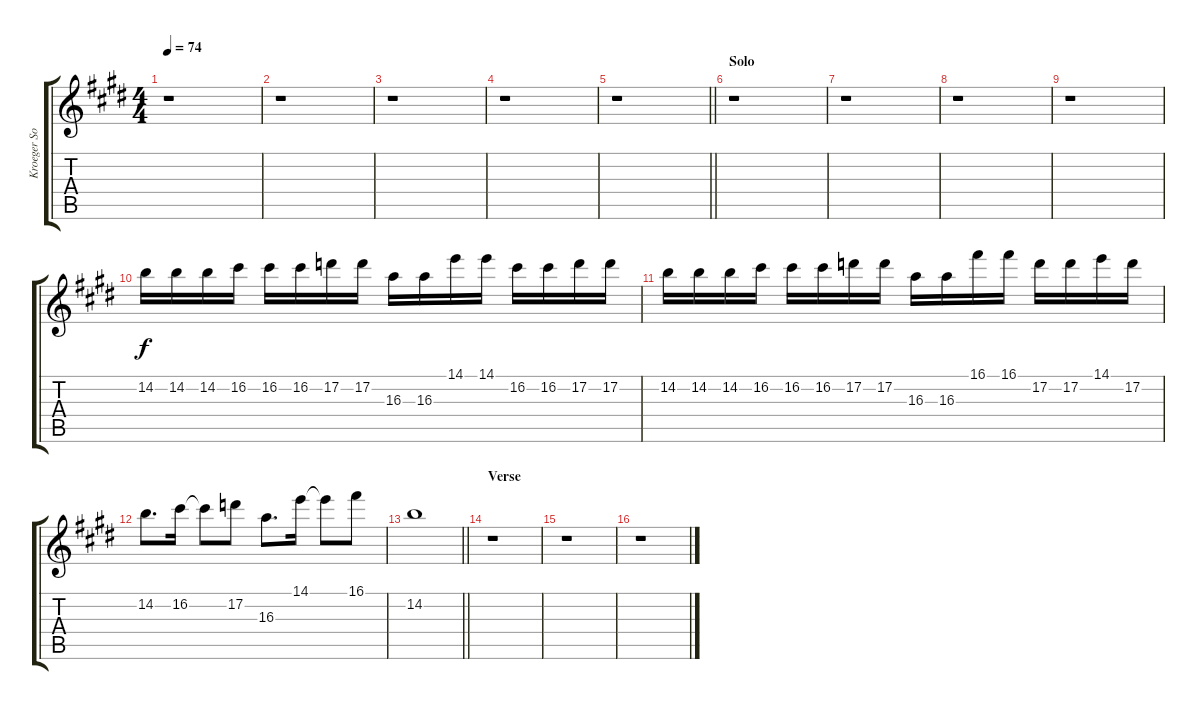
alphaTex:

\track ("Kroeger Solo Harmony" "Kroeger So") {instrument distortionguitar}
\staff {score tabs}
\tuning (D4 A3 F3 C3 G2 C2) {hide}
\ts (4 4)
\tempo 74
\clef g2
\ks c#minor
r.1{dy f} |
\ks e
r.1 |
\ks c#minor
r.1 |
\ks e
r.1 |
\barLineRight lightlight
\ks c#minor
r.1 |
\section ("" "Solo")
\ks e
r.1 |
\ks c#minor
r.1 |
\ks e
r.1 |
\ks c#minor
r.1 |
\ks e
14.2.16 14.2.16 14.2.16 16.2.16 16.2.16 16.2.16 17.2.16 17.2.16 16.3.16 16.3.16 14.1.16 14.1.16 16.2.16 16.2.16 17.2.16 17.2.16 |
\ks c#minor
14.2.16 14.2.16 14.2.16 16.2.16 16.2.16 16.2.16 17.2.16 17.2.16 16.3.16 16.3.16 16.1.16 16.1.16 17.2.16 17.2.16 14.1.16 17.2.16 |
\ks e
14.2.8{d} 16.2.16 16.2{t}.8 17.2.8 16.3.8{d} 14.1.16 14.1{t}.8 16.1.8 |
\barLineRight lightlight
\ks c#minor
14.2.1 |
\section ("" "Verse")
r.1 |
r.1 |
\ks e
r.1
